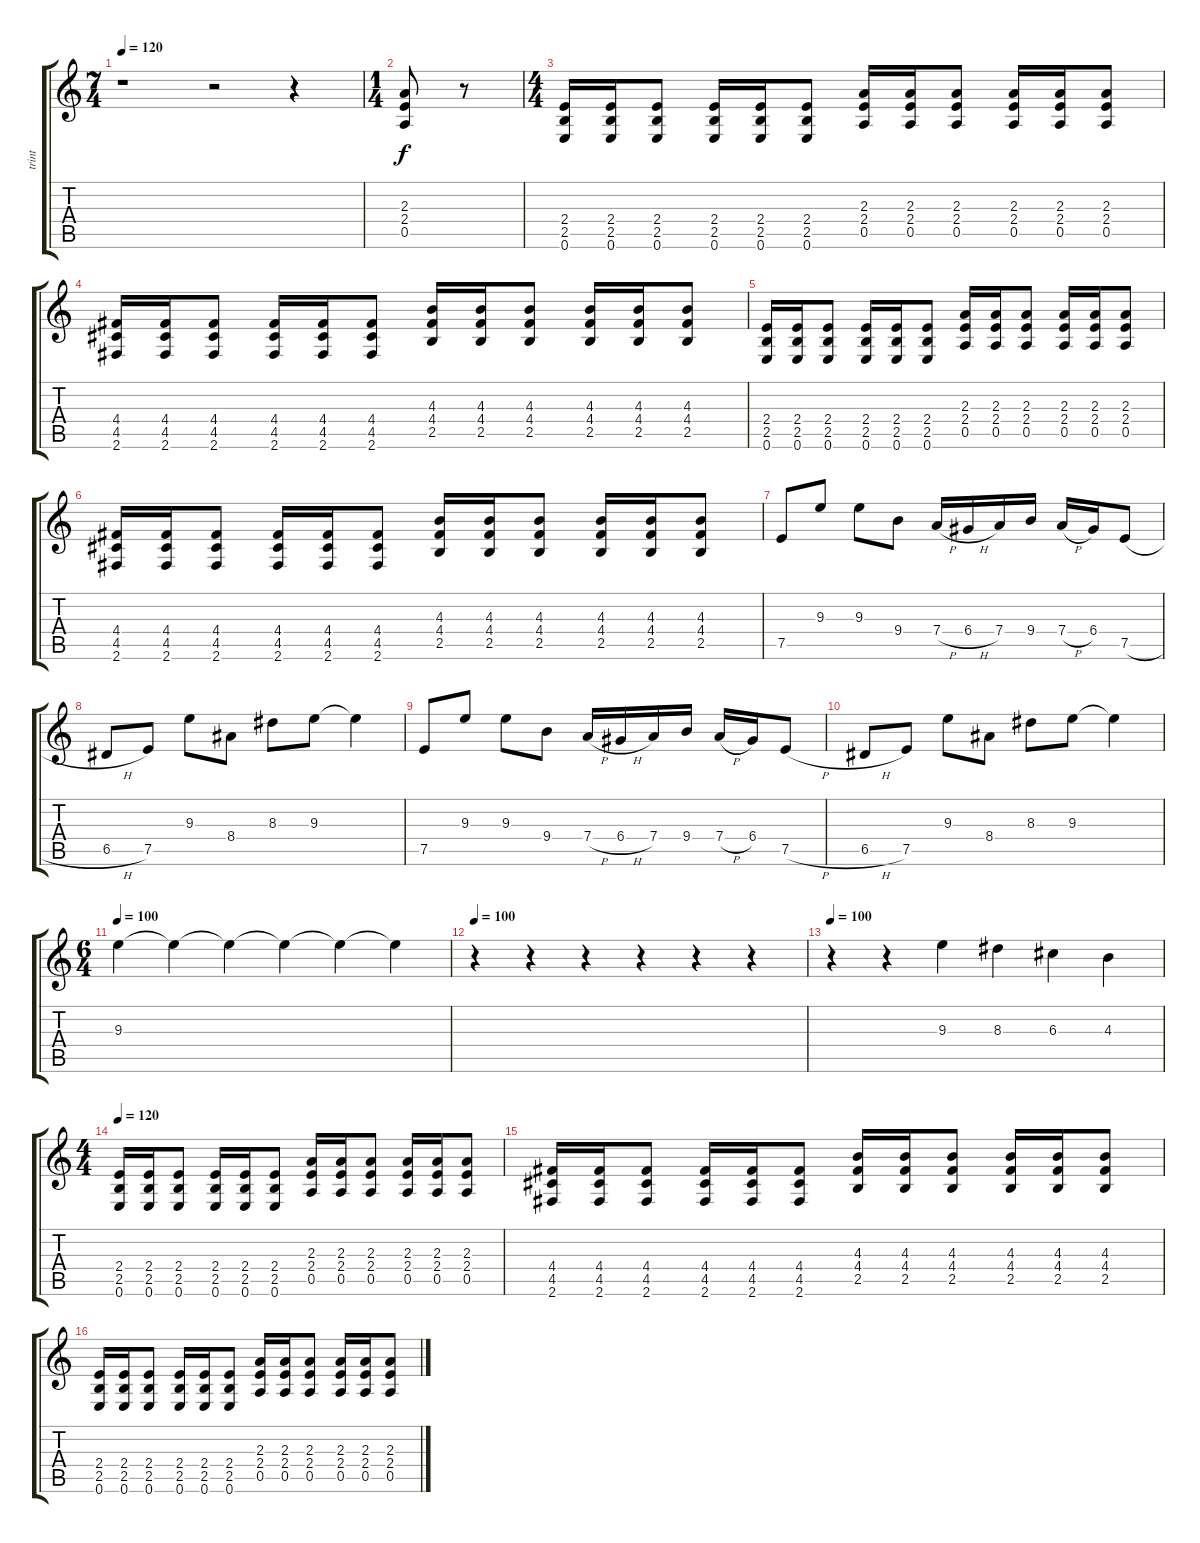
\track ("trint" "trint") {instrument distortionguitar}
\staff {score tabs}
\tuning (E4 B3 G3 D3 A2 E2) {hide}
\ts (7 4)
\tempo 120
\clef g2
\ks c
r.1{dy f instrument distortionguitar} r.2 r.4 |
\ts (1 4)
(2.3 2.4 0.5).8 r.8 |
\ts (4 4)
(2.4 2.5 0.6).16 (2.4 2.5 0.6).16 (2.4 2.5 0.6).8 (2.4 2.5 0.6).16 (2.4 2.5 0.6).16 (2.4 2.5 0.6).8 (2.3 2.4 0.5).16 (2.3 2.4 0.5).16 (2.3 2.4 0.5).8 (2.3 2.4 0.5).16 (2.3 2.4 0.5).16 (2.3 2.4 0.5).8 |
(4.4 4.5 2.6).16 (4.4 4.5 2.6).16 (4.4 4.5 2.6).8 (4.4 4.5 2.6).16 (4.4 4.5 2.6).16 (4.4 4.5 2.6).8 (4.3 4.4 2.5).16 (4.3 4.4 2.5).16 (4.3 4.4 2.5).8 (4.3 4.4 2.5).16 (4.3 4.4 2.5).16 (4.3 4.4 2.5).8 |
(2.4 2.5 0.6).16 (2.4 2.5 0.6).16 (2.4 2.5 0.6).8 (2.4 2.5 0.6).16 (2.4 2.5 0.6).16 (2.4 2.5 0.6).8 (2.3 2.4 0.5).16 (2.3 2.4 0.5).16 (2.3 2.4 0.5).8 (2.3 2.4 0.5).16 (2.3 2.4 0.5).16 (2.3 2.4 0.5).8 |
(4.4 4.5 2.6).16 (4.4 4.5 2.6).16 (4.4 4.5 2.6).8 (4.4 4.5 2.6).16 (4.4 4.5 2.6).16 (4.4 4.5 2.6).8 (4.3 4.4 2.5).16 (4.3 4.4 2.5).16 (4.3 4.4 2.5).8 (4.3 4.4 2.5).16 (4.3 4.4 2.5).16 (4.3 4.4 2.5).8 |
7.5.8 9.3.8 9.3.8 9.4.8 7.4{h}.16 6.4{h}.16 7.4.16 9.4.16 7.4{h}.16 6.4.16 7.5{h}.8 |
6.5{h}.8 7.5.8 9.3.8 8.4.8 8.3.8 9.3.8 9.3{t}.4 |
7.5.8 9.3.8 9.3.8 9.4.8 7.4{h}.16 6.4{h}.16 7.4.16 9.4.16 7.4{h}.16 6.4.16 7.5{h}.8 |
6.5{h}.8 7.5.8 9.3.8 8.4.8 8.3.8 9.3.8 9.3{t}.4 |
\ts (6 4)
\tempo 100
9.3.4{volume 10} 9.3{t}.4 9.3{t}.4 9.3{t}.4 9.3{t}.4 9.3{t}.4 |
\tempo 100
r.4 r.4 r.4 r.4 r.4 r.4 |
\tempo 100
r.4 r.4 9.3.4 8.3.4 6.3.4 4.3.4 |
\ts (4 4)
\tempo 120
(2.4 2.5 0.6).16{volume 16} (2.4 2.5 0.6).16 (2.4 2.5 0.6).8 (2.4 2.5 0.6).16 (2.4 2.5 0.6).16 (2.4 2.5 0.6).8 (2.3 2.4 0.5).16 (2.3 2.4 0.5).16 (2.3 2.4 0.5).8 (2.3 2.4 0.5).16 (2.3 2.4 0.5).16 (2.3 2.4 0.5).8 |
(4.4 4.5 2.6).16 (4.4 4.5 2.6).16 (4.4 4.5 2.6).8 (4.4 4.5 2.6).16 (4.4 4.5 2.6).16 (4.4 4.5 2.6).8 (4.3 4.4 2.5).16 (4.3 4.4 2.5).16 (4.3 4.4 2.5).8 (4.3 4.4 2.5).16 (4.3 4.4 2.5).16 (4.3 4.4 2.5).8 |
(2.4 2.5 0.6).16 (2.4 2.5 0.6).16 (2.4 2.5 0.6).8 (2.4 2.5 0.6).16 (2.4 2.5 0.6).16 (2.4 2.5 0.6).8 (2.3 2.4 0.5).16 (2.3 2.4 0.5).16 (2.3 2.4 0.5).8 (2.3 2.4 0.5).16 (2.3 2.4 0.5).16 (2.3 2.4 0.5).8
